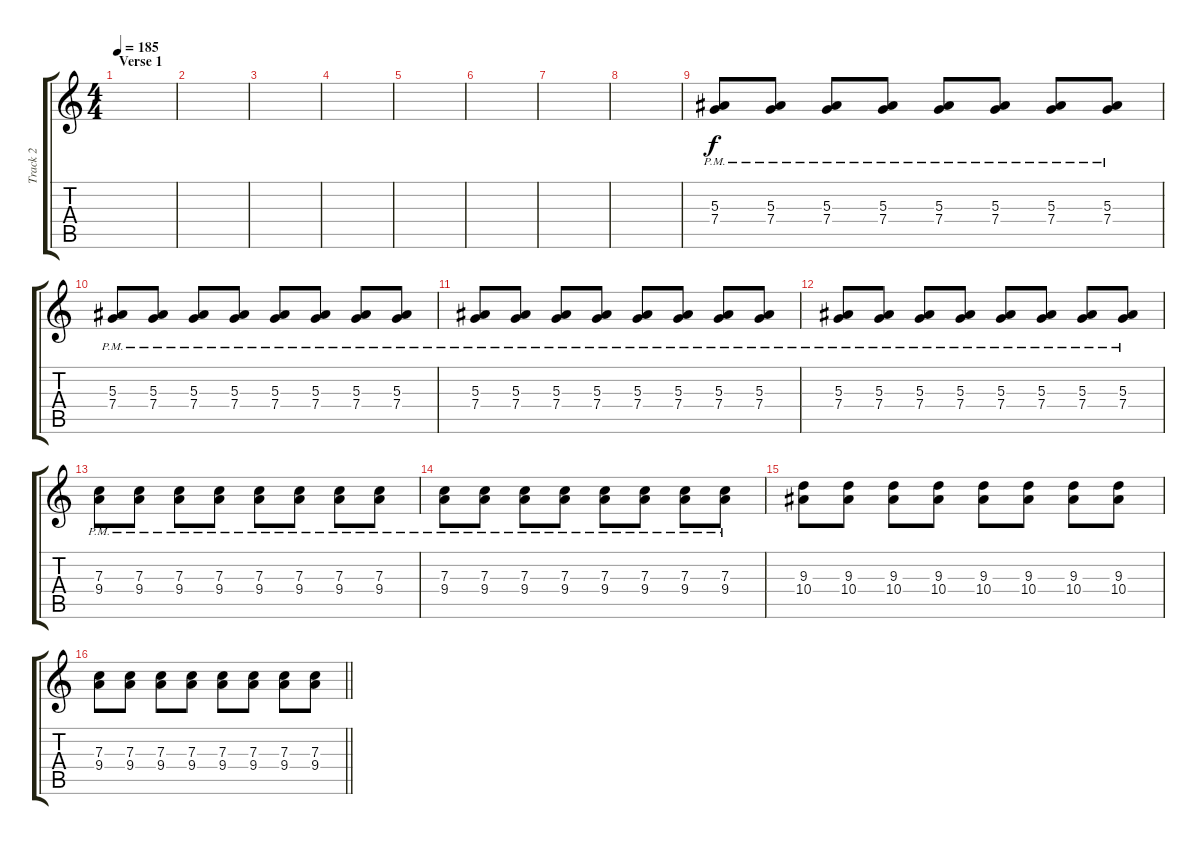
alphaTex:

\track ("Track 2" "Track 2") {instrument distortionguitar}
\staff {score tabs}
\tuning (D4 A3 F3 C3 G2 C2) {hide}
\ts (4 4)
\section ("" "Verse 1")
\tempo 185
\clef g2
\ks c
|
|
|
|
|
|
|
|
(5.3 7.4{pm}).8 (5.3{pm} 7.4{pm}).8 (5.3{pm} 7.4{pm}).8 (5.3{pm} 7.4{pm}).8 (5.3{pm} 7.4{pm}).8 (5.3{pm} 7.4{pm}).8 (5.3{pm} 7.4{pm}).8 (5.3{pm} 7.4{pm}).8 |
(5.3{pm} 7.4{pm}).8 (5.3{pm} 7.4{pm}).8 (5.3{pm} 7.4{pm}).8 (5.3{pm} 7.4{pm}).8 (5.3{pm} 7.4{pm}).8 (5.3{pm} 7.4{pm}).8 (5.3{pm} 7.4{pm}).8 (5.3{pm} 7.4{pm}).8 |
(5.3{pm} 7.4{pm}).8 (5.3{pm} 7.4{pm}).8 (5.3{pm} 7.4{pm}).8 (5.3{pm} 7.4{pm}).8 (5.3{pm} 7.4{pm}).8 (5.3{pm} 7.4{pm}).8 (5.3{pm} 7.4{pm}).8 (5.3{pm} 7.4{pm}).8 |
(5.3{pm} 7.4{pm}).8 (5.3{pm} 7.4{pm}).8 (5.3{pm} 7.4{pm}).8 (5.3{pm} 7.4{pm}).8 (5.3{pm} 7.4{pm}).8 (5.3{pm} 7.4{pm}).8 (5.3{pm} 7.4{pm}).8 (5.3{pm} 7.4{pm}).8 |
(7.3{pm} 9.4{pm}).8 (7.3{pm} 9.4{pm}).8 (7.3{pm} 9.4{pm}).8 (7.3{pm} 9.4{pm}).8 (7.3{pm} 9.4{pm}).8 (7.3{pm} 9.4{pm}).8 (7.3{pm} 9.4{pm}).8 (7.3{pm} 9.4{pm}).8 |
(7.3{pm} 9.4{pm}).8 (7.3{pm} 9.4{pm}).8 (7.3{pm} 9.4{pm}).8 (7.3{pm} 9.4{pm}).8 (7.3{pm} 9.4{pm}).8 (7.3{pm} 9.4{pm}).8 (7.3{pm} 9.4{pm}).8 (7.3{pm} 9.4{pm}).8 |
(9.3 10.4).8 (9.3 10.4).8 (9.3 10.4).8 (9.3 10.4).8 (9.3 10.4).8 (9.3 10.4).8 (9.3 10.4).8 (9.3 10.4).8 |
\barLineRight lightlight
(7.3 9.4).8 (7.3 9.4).8 (7.3 9.4).8 (7.3 9.4).8 (7.3 9.4).8 (7.3 9.4).8 (7.3 9.4).8 (7.3 9.4).8
